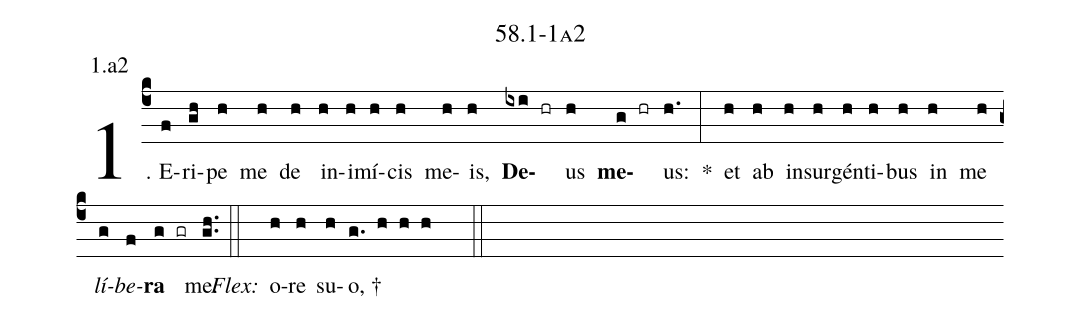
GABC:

name: 58.1-1a2;
annotation: 1.a2;
%%
(c4)1. E(f)ri(gh)pe(h) me(h) de(h) in(h)i(h)mí(h)cis(h) me(h)is,(h) <b>De</b>(ixi hr)us(h) <b>me</b>(g hr)us:(h.) *(:) et(h) ab(h) in(h)sur(h)gén(h)ti(h)bus(h) in(h) me(h) <i>lí</i>(g)<i>be</i>(f)<b>ra</b>(g gr) me.(gh..) (::)
<i>Flex:</i>()  o(h)re(h) su(h)o, †(g. h h h  ::)
